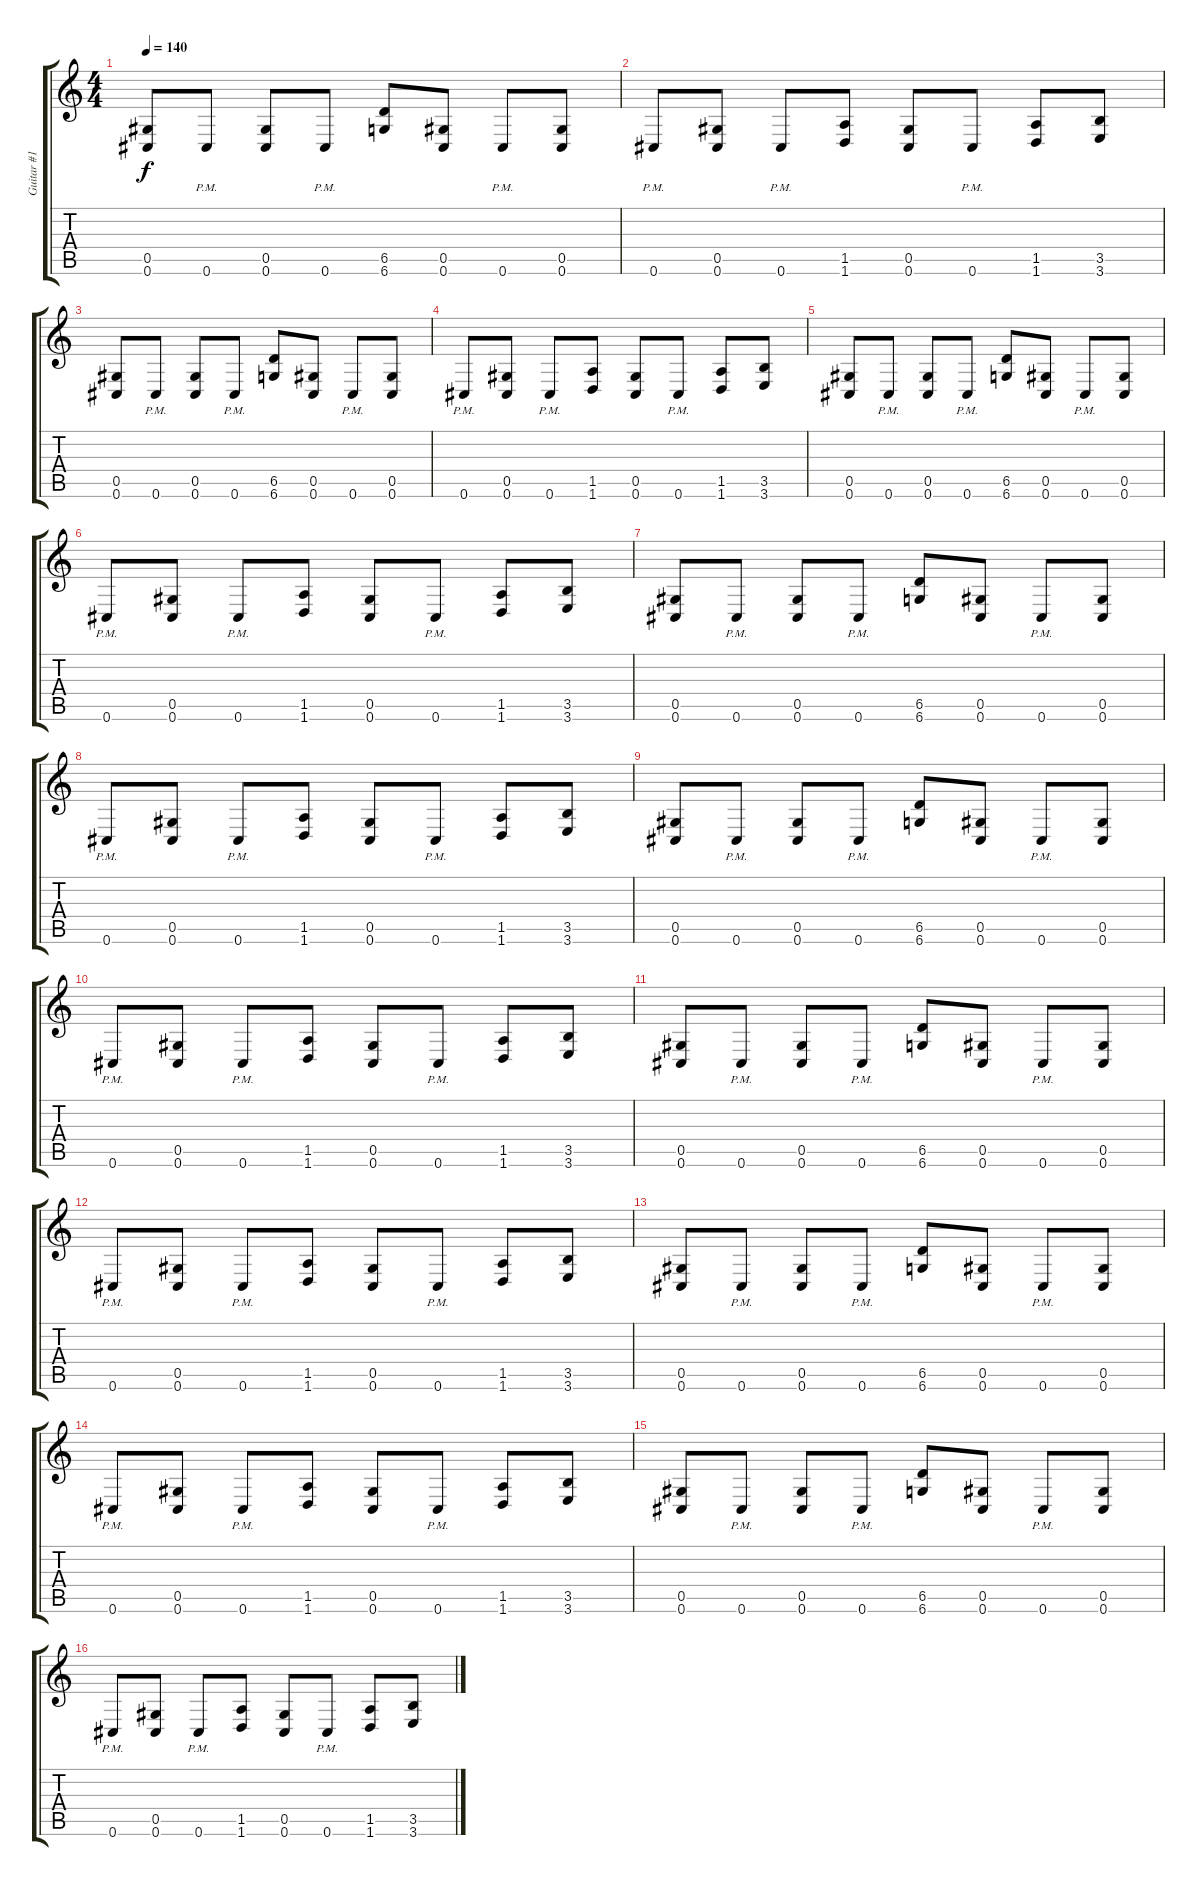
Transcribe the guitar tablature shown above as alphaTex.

\track ("Guitar #1" "Guitar #1") {instrument distortionguitar}
\staff {score tabs}
\tuning (Eb4 Bb3 Gb3 Db3 Ab2 Db2) {hide}
\ts (4 4)
\tempo 140
\clef g2
\ks c
(0.5 0.6).8{dy f} 0.6{pm}.8 (0.5 0.6).8 0.6{pm}.8 (6.5 6.6).8 (0.5 0.6).8 0.6{pm}.8 (0.5 0.6).8 |
0.6{pm}.8 (0.5 0.6).8 0.6{pm}.8 (1.5 1.6).8 (0.5 0.6).8 0.6{pm}.8 (1.5 1.6).8 (3.5 3.6).8 |
(0.5 0.6).8 0.6{pm}.8 (0.5 0.6).8 0.6{pm}.8 (6.5 6.6).8 (0.5 0.6).8 0.6{pm}.8 (0.5 0.6).8 |
0.6{pm}.8 (0.5 0.6).8 0.6{pm}.8 (1.5 1.6).8 (0.5 0.6).8 0.6{pm}.8 (1.5 1.6).8 (3.5 3.6).8 |
(0.5 0.6).8 0.6{pm}.8 (0.5 0.6).8 0.6{pm}.8 (6.5 6.6).8 (0.5 0.6).8 0.6{pm}.8 (0.5 0.6).8 |
0.6{pm}.8 (0.5 0.6).8 0.6{pm}.8 (1.5 1.6).8 (0.5 0.6).8 0.6{pm}.8 (1.5 1.6).8 (3.5 3.6).8 |
(0.5 0.6).8 0.6{pm}.8 (0.5 0.6).8 0.6{pm}.8 (6.5 6.6).8 (0.5 0.6).8 0.6{pm}.8 (0.5 0.6).8 |
0.6{pm}.8 (0.5 0.6).8 0.6{pm}.8 (1.5 1.6).8 (0.5 0.6).8 0.6{pm}.8 (1.5 1.6).8 (3.5 3.6).8 |
(0.5 0.6).8 0.6{pm}.8 (0.5 0.6).8 0.6{pm}.8 (6.5 6.6).8 (0.5 0.6).8 0.6{pm}.8 (0.5 0.6).8 |
0.6{pm}.8 (0.5 0.6).8 0.6{pm}.8 (1.5 1.6).8 (0.5 0.6).8 0.6{pm}.8 (1.5 1.6).8 (3.5 3.6).8 |
(0.5 0.6).8 0.6{pm}.8 (0.5 0.6).8 0.6{pm}.8 (6.5 6.6).8 (0.5 0.6).8 0.6{pm}.8 (0.5 0.6).8 |
0.6{pm}.8 (0.5 0.6).8 0.6{pm}.8 (1.5 1.6).8 (0.5 0.6).8 0.6{pm}.8 (1.5 1.6).8 (3.5 3.6).8 |
(0.5 0.6).8 0.6{pm}.8 (0.5 0.6).8 0.6{pm}.8 (6.5 6.6).8 (0.5 0.6).8 0.6{pm}.8 (0.5 0.6).8 |
0.6{pm}.8 (0.5 0.6).8 0.6{pm}.8 (1.5 1.6).8 (0.5 0.6).8 0.6{pm}.8 (1.5 1.6).8 (3.5 3.6).8 |
(0.5 0.6).8 0.6{pm}.8 (0.5 0.6).8 0.6{pm}.8 (6.5 6.6).8 (0.5 0.6).8 0.6{pm}.8 (0.5 0.6).8 |
0.6{pm}.8 (0.5 0.6).8 0.6{pm}.8 (1.5 1.6).8 (0.5 0.6).8 0.6{pm}.8 (1.5 1.6).8 (3.5 3.6).8
